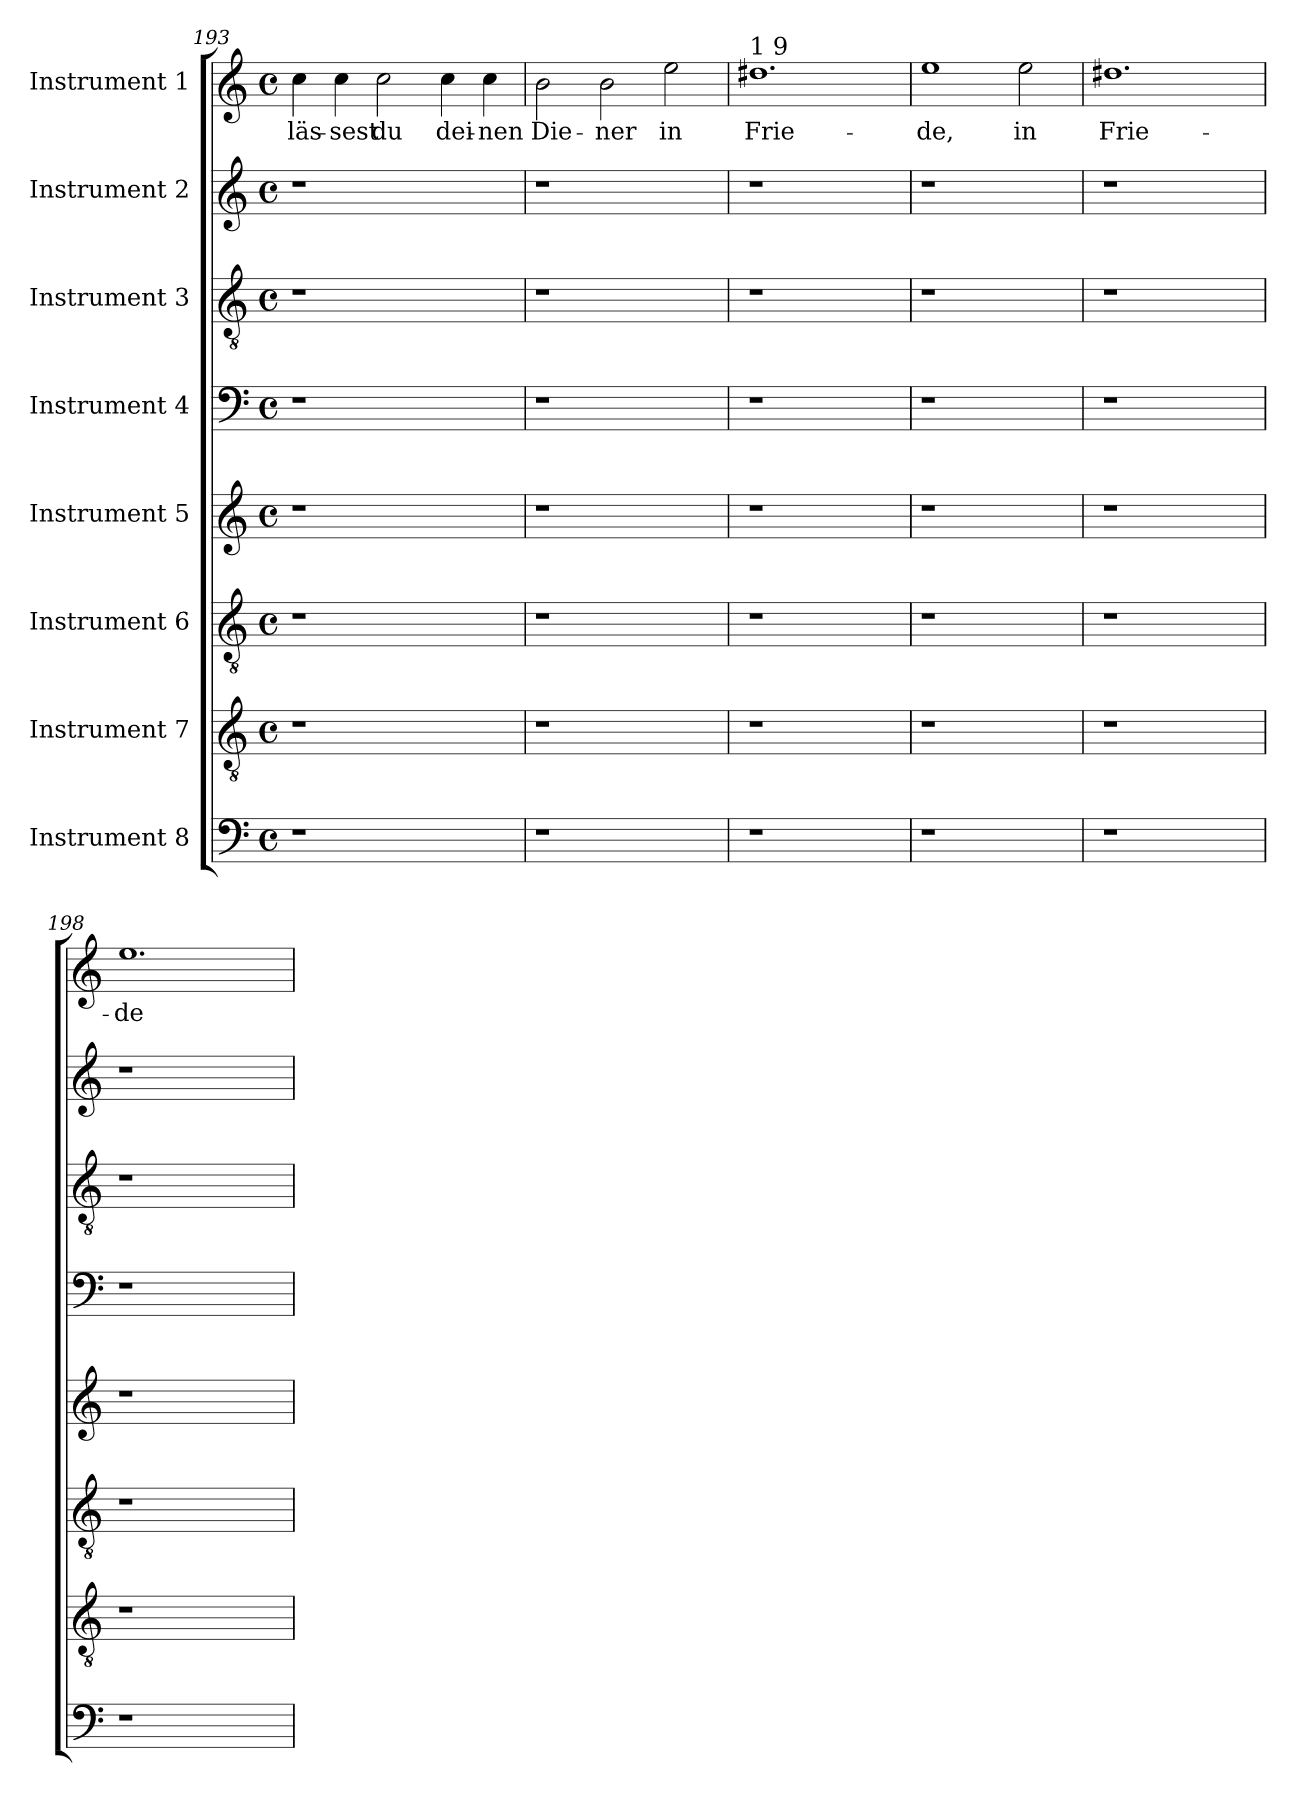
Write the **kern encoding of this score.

**kern	**kern	**kern	**kern	**kern	**kern	**kern	**kern	**text
*part8	*part7	*part6	*part5	*part4	*part3	*part2	*part1	*part1
*staff8	*staff7	*staff6	*staff5	*staff4	*staff3	*staff2	*staff1	*staff1
*I"Instrument 8	*I"Instrument 7	*I"Instrument 6	*I"Instrument 5	*I"Instrument 4	*I"Instrument 3	*I"Instrument 2	*I"Instrument 1	*
*clefF4	*clefGv2	*clefGv2	*clefG2	*clefF4	*clefGv2	*clefG2	*clefG2	*
*M4/4	*M4/4	*M4/4	*M4/4	*M4/4	*M4/4	*M4/4	*M4/4	*
*met(c)	*met(c)	*met(c)	*met(c)	*met(c)	*met(c)	*met(c)	*met(c)	*
=193	=193	=193	=193	=193	=193	=193	=193	=193
!	!	!	!	!	!	!	!	!LO:LY:b:cj
1r	1r	1r	1r	1r	1r	1r	4cc\	läs-
!	!	!	!	!	!	!	!	!LO:LY:b:cj
.	.	.	.	.	.	.	4cc\	-sest
!	!	!	!	!	!	!	!	!LO:LY:b:cj
.	.	.	.	.	.	.	2cc\	du
!	!	!	!	!	!	!	!	!LO:LY:b:cj
2ryy	2ryy	2ryy	2ryy	2ryy	2ryy	2ryy	4cc\	dei-
!	!	!	!	!	!	!	!	!LO:LY:b:cj
.	.	.	.	.	.	.	4cc\	-nen
=194	=194	=194	=194	=194	=194	=194	=194	=194
!	!	!	!	!	!	!	!	!LO:LY:b:cj
1r	1r	1r	1r	1r	1r	1r	2b\	Die-
!	!	!	!	!	!	!	!	!LO:LY:b:cj
.	.	.	.	.	.	.	2b\	-ner
!	!	!	!	!	!	!	!	!LO:LY:b:cj
2ryy	2ryy	2ryy	2ryy	2ryy	2ryy	2ryy	2ee\	in
!!LO:LB:g=z
=195	=195	=195	=195	=195	=195	=195	=195	=195
!	!	!	!	!	!	!	!LO:TX:a:t=1 9	!
!	!	!	!	!	!	!	!	!LO:LY:b:cj
1r	1r	1r	1r	1r	1r	1r	1.dd#X	Frie-
2ryy	2ryy	2ryy	2ryy	2ryy	2ryy	2ryy	.	.
=196	=196	=196	=196	=196	=196	=196	=196	=196
!	!	!	!	!	!	!	!	!LO:LY:b:cj
1r	1r	1r	1r	1r	1r	1r	1ee	-de,
!	!	!	!	!	!	!	!	!LO:LY:b:cj
2ryy	2ryy	2ryy	2ryy	2ryy	2ryy	2ryy	2ee\	in
=197	=197	=197	=197	=197	=197	=197	=197	=197
!	!	!	!	!	!	!	!	!LO:LY:b:cj
1r	1r	1r	1r	1r	1r	1r	1.dd#X	Frie-
2ryy	2ryy	2ryy	2ryy	2ryy	2ryy	2ryy	.	.
=198	=198	=198	=198	=198	=198	=198	=198	=198
!	!	!	!	!	!	!	!	!LO:LY:b:cj
1r	1r	1r	1r	1r	1r	1r	1.ee	-de
2ryy	2ryy	2ryy	2ryy	2ryy	2ryy	2ryy	.	.
=	=	=	=	=	=	=	=	=
*-	*-	*-	*-	*-	*-	*-	*-	*-
